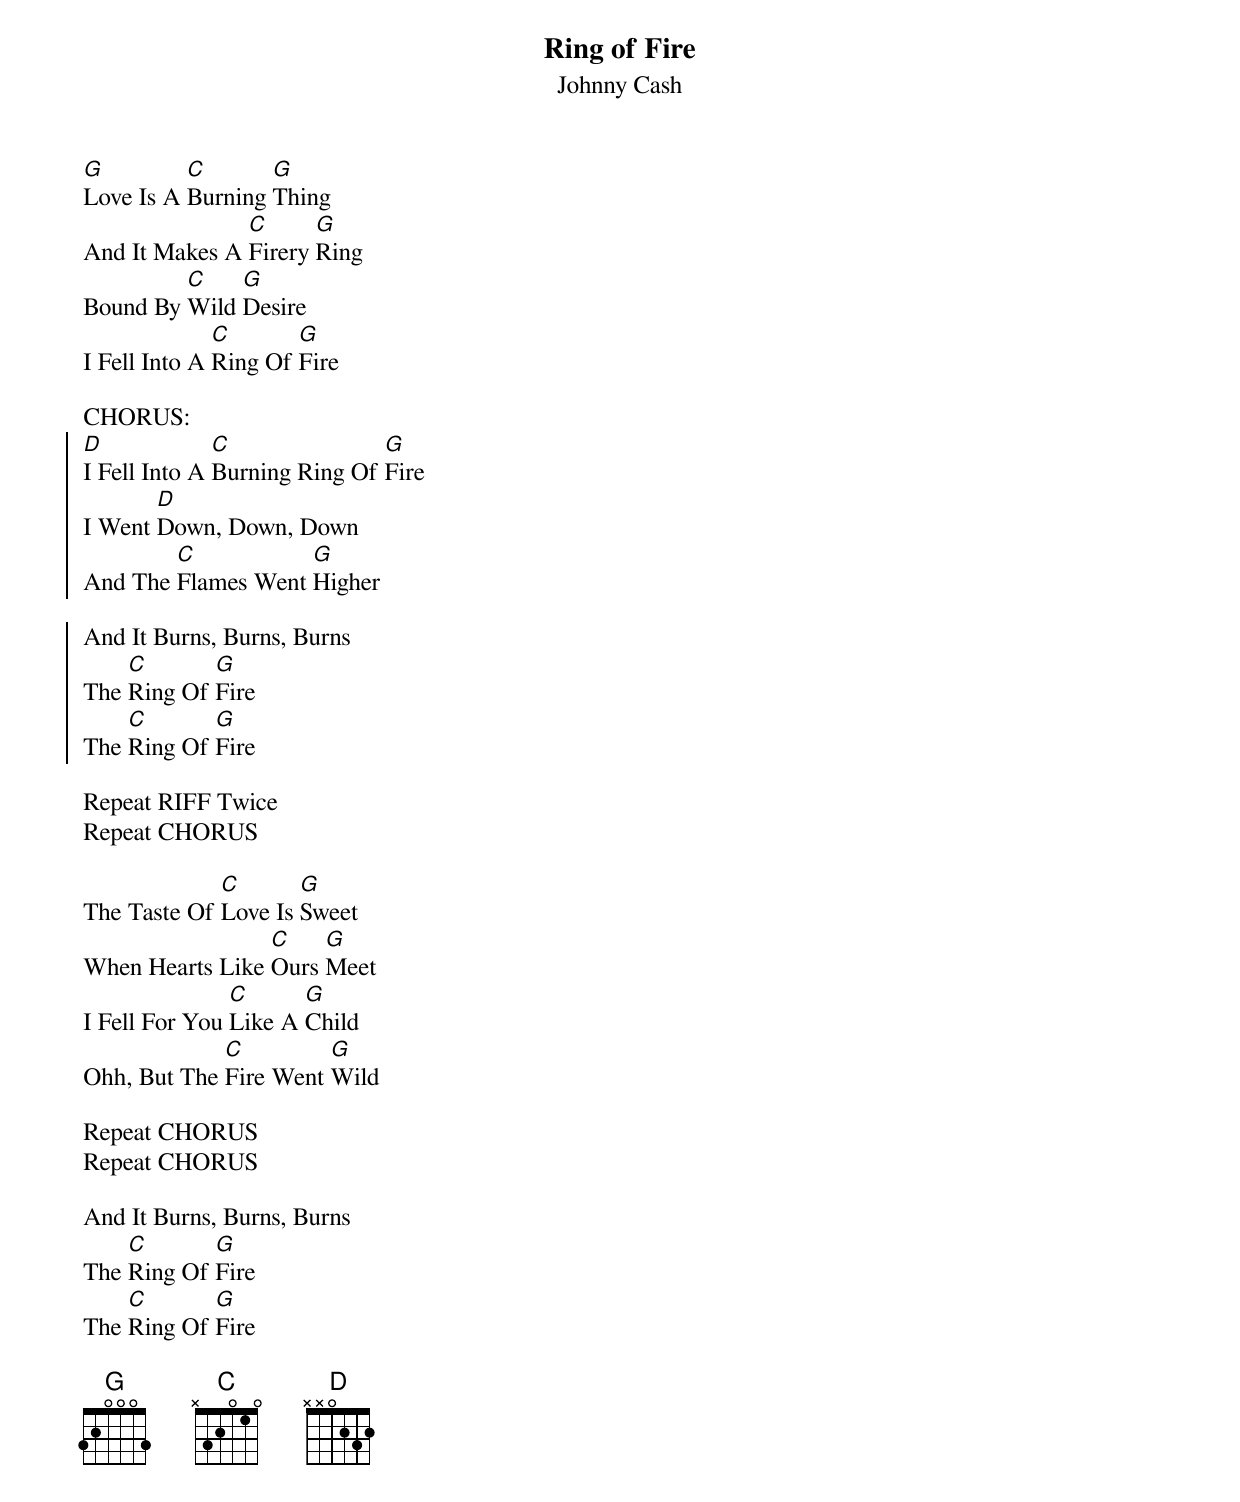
{title: Ring of Fire}
{subtitle:Johnny Cash }
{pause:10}
[G]Love Is A [C]Burning [G]Thing
And It Makes A [C]Firery [G]Ring
Bound By [C]Wild [G]Desire
I Fell Into A [C]Ring Of [G]Fire

CHORUS:
{soc}
[D]I Fell Into A [C]Burning Ring Of [G]Fire
I Went [D]Down, Down, Down
And The [C]Flames Went [G]Higher

And It Burns, Burns, Burns
The [C]Ring Of [G]Fire
The [C]Ring Of [G]Fire
{eoc}

Repeat RIFF Twice
Repeat CHORUS

The Taste Of [C]Love Is [G]Sweet
When Hearts Like [C]Ours [G]Meet
I Fell For You [C]Like A [G]Child
Ohh, But The [C]Fire Went [G]Wild

Repeat CHORUS
Repeat CHORUS

And It Burns, Burns, Burns
The [C]Ring Of [G]Fire
The [C]Ring Of [G]Fire

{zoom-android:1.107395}
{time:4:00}
{zoom-android-V11:1.2427448}
